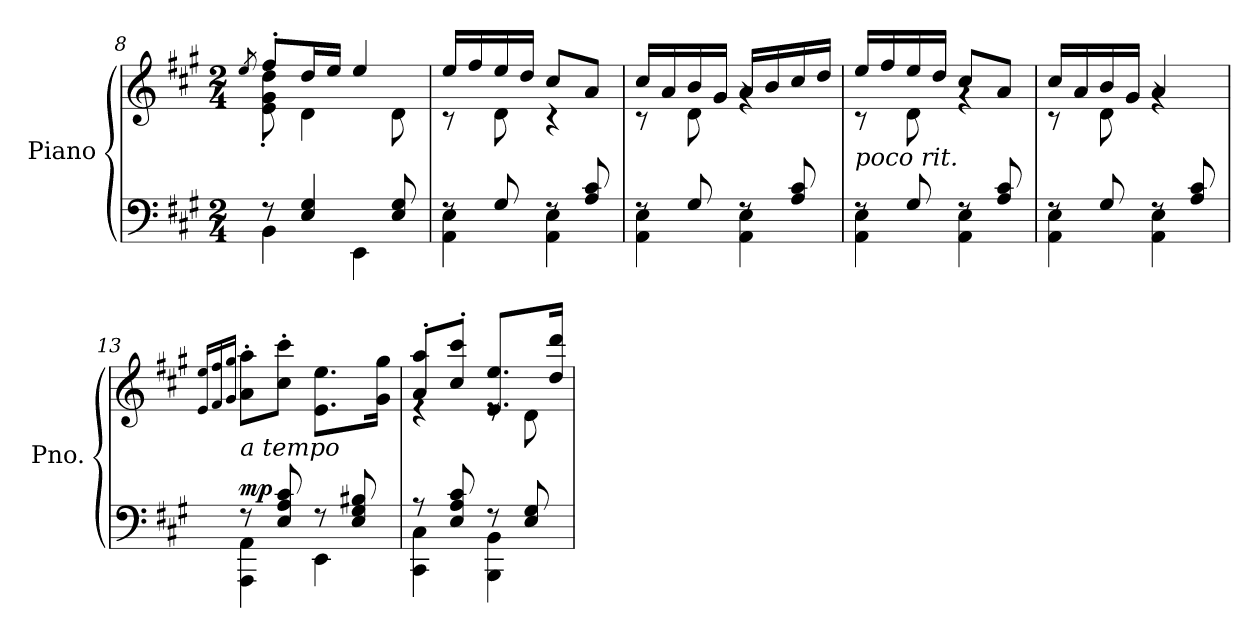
**kern	**kern	**dynam
*part1	*part1	*part1
*staff2	*staff1	*staff1/2
*I"Piano	*	*
*I'Pno.	*	*
*clefF4	*clefG2	*
*k[f#c#g#]	*k[f#c#g#]	*
*M2/4	*M2/4	*
=8	=8	=8
.	8qee/	.
*^	*^	*
8r	4BB\	8ff#'/L	8e\' 8g#\' 8dd\'	.
4E/ 4G#/	.	16dd/L	4d\	.
.	.	16ee/JJ	.	.
.	4EE\	4ee/	.	.
8E/ 8G#/	.	.	8d\	.
!!LO:LB:g=z	!!
=9	=9	=9	=9	=9
8rF	4AA\ 4E\	16ee/LL	8r	.
.	.	16ff#/	.	.
8G#/	.	16ee/	8d\	.
.	.	16dd/JJ	.	.
8rF	4AA\ 4E\	8cc#/L	4r	.
8A/ 8c#/	.	8a/J	.	.
=10	=10	=10	=10	=10
8rF	4AA\ 4E\	16cc#/LL	8r	.
.	.	16a/	.	.
8G#/	.	16b/	8d\	.
.	.	16g#/JJ	.	.
8rF	4AA\ 4E\	16a/LL	4rg	.
.	.	16b/	.	.
8A/ 8c#/	.	16cc#/	.	.
.	.	16dd/JJ	.	.
=11	=11	=11	=11	=11
!LO:TX:a:i:t=poco rit.	!	!	!	!
8rF	4AA\ 4E\	16ee/LL	8r	.
.	.	16ff#/	.	.
8G#/	.	16ee/	8d\	.
.	.	16dd/JJ	.	.
*	*	*MM70	*	*
8rF	4AA\ 4E\	8cc#/L	4rg	.
8A/ 8c#/	.	8a/J	.	.
=12	=12	=12	=12	=12
*	*	*MM65	*	*
8rF	4AA\ 4E\	16cc#/LL	8r	.
.	.	16a/	.	.
8G#/	.	16b/	8d\	.
.	.	16g#/JJ	.	.
*	*	*MM60	*	*
8rF	4AA\ 4E\	4a/	4rg	.
8A/ 8c#/	.	.	.	.
*	*	*v	*v	*
!!LO:PB:g=z
=13	=13	=13	=13
*	*	*MM75	*
.	.	16qe/ 16qee/LL	.
.	.	16qf#/ 16qff#/	.
.	.	16qg#/ 16qgg#/JJ	.
!LO:TX:a:i:t=a tempo	!	!	!
!	!	!	!LO:DY:a=2
8r	4AAA\ 4AA\	8a\' 8aa\'L	mp
8E/ 8A/ 8c#/	.	8cc#\' 8ccc#\'J	.
8r	4EE\	8.e\ 8.ee\L	.
8E/ 8G#/ 8B#X/	.	.	.
.	.	16g#\ 16gg#\Jk	.
=14	=14	=14	=14
*	*	*^	*
8r	4CC#\ 4C#\	8a/' 8aa/'L	4re	.
8E/ 8A/ 8c#/	.	8cc#/' 8ccc#/'J	.	.
8r	4BBB\ 4BB\	8.e/ 8.ee/L	8re	.
8E/ 8G#/	.	.	8d\	.
.	.	16dd/ 16ddd/Jk	.	.
*v	*v	*	*	*
*	*v	*v	*
=	=	=
*-	*-	*-
